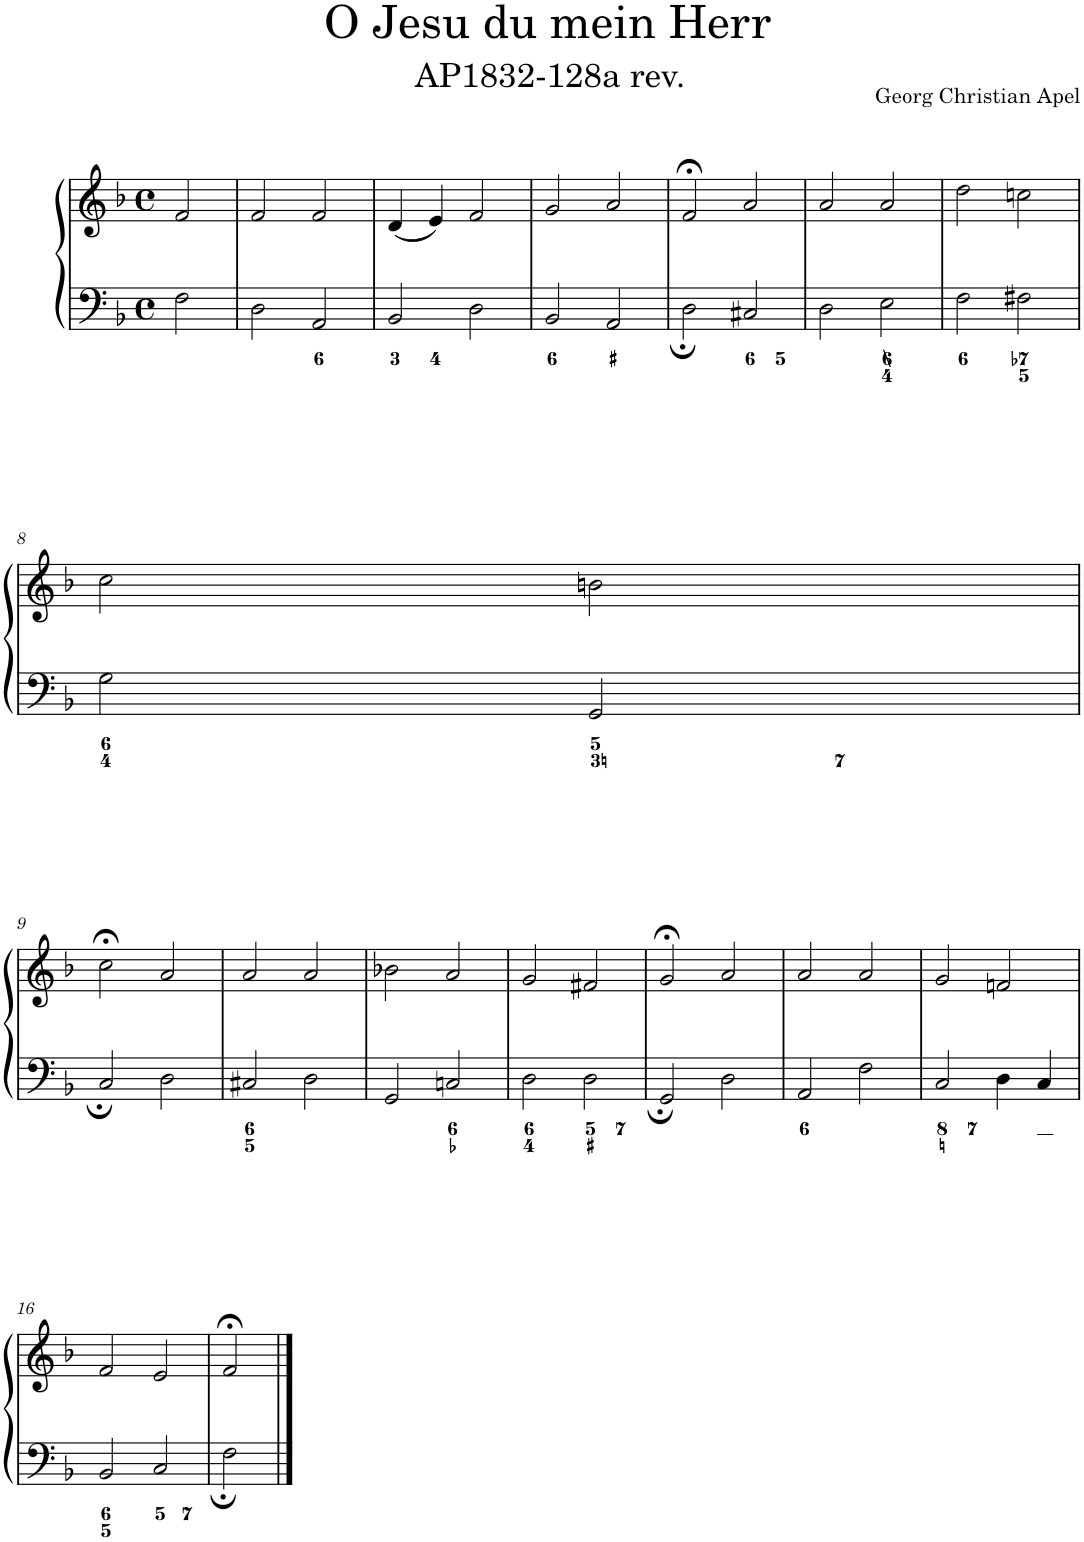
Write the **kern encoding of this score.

**kern	**kern
*part1	*part1
*staff2	*staff1
*I"Piano	*
*I'Pno.	*
*clefF4	*clefG2
*k[b-]	*k[b-]
*M4/4	*M4/4
*met(c)	*met(c)
=1	=1
2F\	2f/
=2	=2
2D\	2f/
2AA/	2f/
=3	=3
2BB-/	(4d/
.	4e/)
2D\	2f/
=4	=4
2BB-/	2g/
2AA/	2a/
=5	=5
2D\	2f;</
2C#X/	2a/
=6	=6
2D\	2a/
2E\	2a/
=7	=7
2F\	2dd\
2F#X\	2ccn\
!!LO:LB:g=z
=8	=8
2G\	2cc\
2GG/	2bn\
!!LO:LB:g=z
=9	=9
2C/	2cc;<\
2D\	2a/
=10	=10
2C#X/	2a/
2D\	2a/
=11	=11
2GG/	2b-X\
2Cn/	2a/
=12	=12
2D\	2g/
2D\	2f#X/
=13	=13
2GG/	2g;</
2D\	2a/
=14	=14
2AA/	2a/
2F\	2a/
=15	=15
2C/	2g/
4D\	2fn/
4C/	.
!!LO:LB:g=z
=16	=16
2BB-/	2f/
2C/	2e/
=17	=17
2F\	2f;</
==	==
*-	*-
